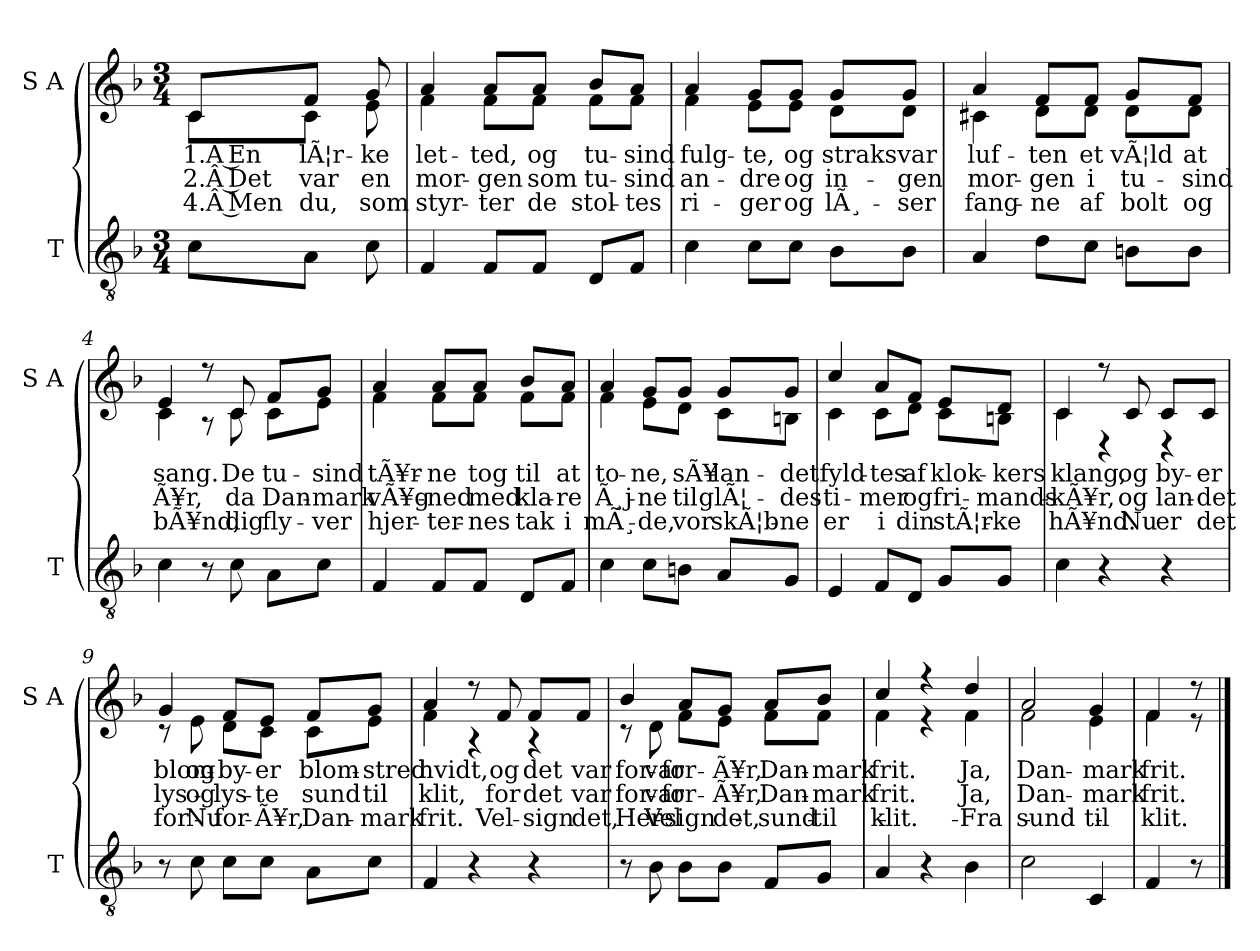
**kern	**kern	**text	**text	**text
*part2	*part1	*part1	*part1	*part1
*staff2	*staff1	*staff1	*staff1	*staff1
*I"T	*I"S A	*	*	*
*I'T	*I'S A	*	*	*
*clefGv2	*clefG2	*	*	*
*k[b-]	*k[b-]	*	*	*
*M3/4	*M3/4	*	*	*
=	=	=	=	=
!	!	!LO:LY:a	!LO:LY:a	!LO:LY:a
*	*^	*	*	*
!	!	!	!LO:LY:b	!LO:LY:b	!LO:LY:b
8c\L	8c/L	8c\L	1.Â En	2.Â Det	4.Â Men
!	!	!	!LO:LY:a	!LO:LY:a	!LO:LY:a
!	!	!	!LO:LY:b	!LO:LY:b	!LO:LY:b
8A\J	8f/J	8c\J	lÃ¦r-	var	du,
!	!	!	!LO:LY:a	!LO:LY:a	!LO:LY:a
!	!	!	!LO:LY:b	!LO:LY:b	!LO:LY:b
8c\	8g/	8e\	-ke	en	som
=1	=1	=1	=1	=1	=1
!	!	!	!LO:LY:a	!LO:LY:a	!LO:LY:a
!	!	!	!LO:LY:b	!LO:LY:b	!LO:LY:b
4F/	4a/	4f\	let-	mor-	styr-
!	!	!	!LO:LY:a	!LO:LY:a	!LO:LY:a
!	!	!	!LO:LY:b	!LO:LY:b	!LO:LY:b
8F/L	8a/L	8f\L	-ted,	-gen	-ter
!	!	!	!LO:LY:a	!LO:LY:a	!LO:LY:a
!	!	!	!LO:LY:b	!LO:LY:b	!LO:LY:b
8F/J	8a/J	8f\J	og	som	de
!	!	!	!LO:LY:a	!LO:LY:a	!LO:LY:a
!	!	!	!LO:LY:b	!LO:LY:b	!LO:LY:b
8D/L	8b-/L	8f\L	tu-	tu-	stol-
!	!	!	!LO:LY:a	!LO:LY:a	!LO:LY:a
!	!	!	!LO:LY:b	!LO:LY:b	!LO:LY:b
8F/J	8a/J	8f\J	-sind	-sind	-tes
=2	=2	=2	=2	=2	=2
!	!	!	!LO:LY:a	!LO:LY:a	!LO:LY:a
!	!	!	!LO:LY:b	!LO:LY:b	!LO:LY:b
4c\	4a/	4f\	fulg-	an-	ri-
!	!	!	!LO:LY:a	!LO:LY:a	!LO:LY:a
!	!	!	!LO:LY:b	!LO:LY:b	!LO:LY:b
8c\L	8g/L	8e\L	-te,	-dre	-ger
!	!	!	!LO:LY:a	!LO:LY:a	!LO:LY:a
!	!	!	!LO:LY:b	!LO:LY:b	!LO:LY:b
8c\J	8g/J	8e\J	og	og	og
!	!	!	!LO:LY:a	!LO:LY:a	!LO:LY:a
!	!	!	!LO:LY:b	!LO:LY:b	!LO:LY:b
8B-\L	8g/L	8d\L	straks	in-	lÃ¸-
!	!	!	!LO:LY:a	!LO:LY:a	!LO:LY:a
!	!	!	!LO:LY:b	!LO:LY:b	!LO:LY:b
8B-\J	8g/J	8d\J	var	-gen	-ser
=3	=3	=3	=3	=3	=3
!	!	!	!LO:LY:a	!LO:LY:a	!LO:LY:a
!	!	!	!LO:LY:b	!LO:LY:b	!LO:LY:b
4A/	4a/	4c#X\	luf-	mor-	fang-
!	!	!	!LO:LY:a	!LO:LY:a	!LO:LY:a
!	!	!	!LO:LY:b	!LO:LY:b	!LO:LY:b
8d\L	8f/L	8d\L	-ten	-gen	-ne
!	!	!	!LO:LY:a	!LO:LY:a	!LO:LY:a
!	!	!	!LO:LY:b	!LO:LY:b	!LO:LY:b
8c\J	8f/J	8d\J	et	i	af
!	!	!	!LO:LY:a	!LO:LY:a	!LO:LY:a
!	!	!	!LO:LY:b	!LO:LY:b	!LO:LY:b
8Bn\L	8g/L	8d\L	vÃ¦ld	tu-	bolt
!	!	!	!LO:LY:a	!LO:LY:a	!LO:LY:a
!	!	!	!LO:LY:b	!LO:LY:b	!LO:LY:b
8B\J	8f/J	8d\J	at	-sind	og
!!LO:LB:g=z	!!
=4	=4	=4	=4	=4	=4
!	!	!	!LO:LY:a	!LO:LY:a	!LO:LY:a
!	!	!	!LO:LY:b	!LO:LY:b	!LO:LY:b
4c\	4e/	4c\	sang.	Ã¥r,	bÃ¥nd,
8r	8r	8r	.	.	.
!	!	!	!LO:LY:a	!LO:LY:a	!LO:LY:a
!	!	!	!LO:LY:b	!LO:LY:b	!LO:LY:b
8c\	8c/	8c\	De	da	dig
!	!	!	!LO:LY:a	!LO:LY:a	!LO:LY:a
!	!	!	!LO:LY:b	!LO:LY:b	!LO:LY:b
8A\L	8f/L	8c\L	tu-	Dan-	fly-
!	!	!	!LO:LY:a	!LO:LY:a	!LO:LY:a
!	!	!	!LO:LY:b	!LO:LY:b	!LO:LY:b
8c\J	8g/J	8e\J	-sind	-mark	-ver
=5	=5	=5	=5	=5	=5
!	!	!	!LO:LY:a	!LO:LY:a	!LO:LY:a
!	!	!	!LO:LY:b	!LO:LY:b	!LO:LY:b
4F/	4a/	4f\	tÃ¥r-	vÃ¥g-	hjer-
!	!	!	!LO:LY:a	!LO:LY:a	!LO:LY:a
!	!	!	!LO:LY:b	!LO:LY:b	!LO:LY:b
8F/L	8a/L	8f\L	-ne	-ned	-ter-
!	!	!	!LO:LY:a	!LO:LY:a	!LO:LY:a
!	!	!	!LO:LY:b	!LO:LY:b	!LO:LY:b
8F/J	8a/J	8f\J	tog	med	-nes
!	!	!	!LO:LY:a	!LO:LY:a	!LO:LY:a
!	!	!	!LO:LY:b	!LO:LY:b	!LO:LY:b
8D/L	8b-/L	8f\L	til	kla-	tak
!	!	!	!LO:LY:a	!LO:LY:a	!LO:LY:a
!	!	!	!LO:LY:b	!LO:LY:b	!LO:LY:b
8F/J	8a/J	8f\J	at	-re	i
=6	=6	=6	=6	=6	=6
!	!	!	!LO:LY:a	!LO:LY:a	!LO:LY:a
!	!	!	!LO:LY:b	!LO:LY:b	!LO:LY:b
4c\	4a/	4f\	to-	Ã¸j-	mÃ¸-
!	!	!	!LO:LY:a	!LO:LY:a	!LO:LY:a
!	!	!	!LO:LY:b	!LO:LY:b	!LO:LY:b
8c\L	8g/L	8e\L	-ne,	-ne	-de,
!	!	!	!LO:LY:a	!LO:LY:a	!LO:LY:a
!	!	!	!LO:LY:b	!LO:LY:b	!LO:LY:b
8Bn\J	8g/J	8d\J	sÃ¥	til	vor
!	!	!	!LO:LY:a	!LO:LY:a	!LO:LY:a
!	!	!	!LO:LY:b	!LO:LY:b	!LO:LY:b
8A/L	8g/L	8c\L	lan-	glÃ¦-	skÃ¦b-
!	!	!	!LO:LY:a	!LO:LY:a	!LO:LY:a
!	!	!	!LO:LY:b	!LO:LY:b	!LO:LY:b
8G/J	8g/J	8Bn\J	-det	-des-	-ne
!!LO:LB:g=z	!!
=7	=7	=7	=7	=7	=7
!	!	!	!LO:LY:a	!LO:LY:a	!LO:LY:a
!	!	!	!LO:LY:b	!LO:LY:b	!LO:LY:b
4E/	4cc/	4c\	fyld-	-ti-	er
!	!	!	!LO:LY:a	!LO:LY:a	!LO:LY:a
!	!	!	!LO:LY:b	!LO:LY:b	!LO:LY:b
8F/L	8a/L	8c\L	-tes	-mer	i
!	!	!	!LO:LY:a	!LO:LY:a	!LO:LY:a
!	!	!	!LO:LY:b	!LO:LY:b	!LO:LY:b
8D/J	8f/J	8d\J	af	og	din
!	!	!	!LO:LY:a	!LO:LY:a	!LO:LY:a
!	!	!	!LO:LY:b	!LO:LY:b	!LO:LY:b
8G/L	8e/L	8c\L	klok-	fri-	stÃ¦r-
!	!	!	!LO:LY:a	!LO:LY:a	!LO:LY:a
!	!	!	!LO:LY:b	!LO:LY:b	!LO:LY:b
8G/J	8d/J	8Bn\J	-kers	-mands-	-ke
=8	=8	=8	=8	=8	=8
!	!	!	!LO:LY:a	!LO:LY:a	!LO:LY:a
!	!	!	!LO:LY:b	!LO:LY:b	!LO:LY:b
4c\	4c/	4c\	klang,	-kÃ¥r,	hÃ¥nd.
4r	8r	4r	.	.	.
!	!	!	!LO:LY:a	!LO:LY:a	!LO:LY:a
.	8c/	.	og	og	Nu
!	!	!	!LO:LY:a	!LO:LY:a	!LO:LY:a
4r	8c/L	4r	by-	lan-	er
!	!	!	!LO:LY:a	!LO:LY:a	!LO:LY:a
.	8c/J	.	-er	-det	det
=9	=9	=9	=9	=9	=9
!	!	!	!LO:LY:a	!LO:LY:a	!LO:LY:a
8r	4g/	8r	blom-	lys-	for-
!	!	!	!LO:LY:b	!LO:LY:b	!LO:LY:b
8c\	.	8e\	og	og	Nu
!	!	!	!LO:LY:a	!LO:LY:a	!LO:LY:a
!	!	!	!LO:LY:b	!LO:LY:b	!LO:LY:b
8c\L	8f/L	8d\L	by-	lys-	for-
!	!	!	!LO:LY:a	!LO:LY:a	!LO:LY:a
!	!	!	!LO:LY:b	!LO:LY:b	!LO:LY:b
8c\J	8e/J	8c\J	-er	-te	-Ã¥r,
!	!	!	!LO:LY:a	!LO:LY:a	!LO:LY:a
!	!	!	!LO:LY:b	!LO:LY:b	!LO:LY:b
8A\L	8f/L	8c\L	blom-	sund	Dan-
!	!	!	!LO:LY:a	!LO:LY:a	!LO:LY:a
!	!	!	!LO:LY:b	!LO:LY:b	!LO:LY:b
8c\J	8g/J	8e\J	-stred	til	-mark
!!LO:LB:g=z	!!
=10	=10	=10	=10	=10	=10
!	!	!	!LO:LY:a	!LO:LY:a	!LO:LY:a
!	!	!	!LO:LY:b	!LO:LY:b	!LO:LY:b
4F/	4a/	4f\	hvidt,	klit,	frit.
4r	8r	4r	.	.	.
!	!	!	!LO:LY:a	!LO:LY:a	!LO:LY:a
.	8f/	.	og	for	Vel-
!	!	!	!LO:LY:a	!LO:LY:a	!LO:LY:a
4r	8f/L	4r	det	det	-sign
!	!	!	!LO:LY:a	!LO:LY:a	!LO:LY:a
.	8f/J	.	var	var	det,
=11	=11	=11	=11	=11	=11
!	!	!	!LO:LY:a	!LO:LY:a	!LO:LY:a
8r	4b-/	8r	for-	for-	Her-
!	!	!	!LO:LY:b	!LO:LY:b	!LO:LY:b
8B-\	.	8d\	var	var	Vel-
!	!	!	!LO:LY:a	!LO:LY:a	!LO:LY:a
!	!	!	!LO:LY:b	!LO:LY:b	!LO:LY:b
8B-\L	8a/L	8f\L	for-	for-	-sign
!	!	!	!LO:LY:a	!LO:LY:a	!LO:LY:a
!	!	!	!LO:LY:b	!LO:LY:b	!LO:LY:b
8B-\J	8g/J	8e\J	-Ã¥r,	-Ã¥r,	det,
!	!	!	!LO:LY:a	!LO:LY:a	!LO:LY:a
!	!	!	!LO:LY:b	!LO:LY:b	!LO:LY:b
8F/L	8a/L	8f\L	Dan-	Dan-	sund
!	!	!	!LO:LY:a	!LO:LY:a	!LO:LY:a
!	!	!	!LO:LY:b	!LO:LY:b	!LO:LY:b
8G/J	8b-/J	8f\J	-mark	-mark	til
=12	=12	=12	=12	=12	=12
!	!	!	!LO:LY:a	!LO:LY:a	!LO:LY:a
!	!	!	!LO:LY:b	!LO:LY:b	!LO:LY:b
4A/	4cc/	4f\	frit.	frit.	klit.
4r	4r	4r	.	.	.
!	!	!	!LO:LY:a	!LO:LY:a	!LO:LY:a
!	!	!	!LO:LY:b	!LO:LY:b	!LO:LY:b
4B-\	4dd/	4f\	Ja,	Ja,	Fra
=13	=13	=13	=13	=13	=13
!	!	!	!LO:LY:a	!LO:LY:a	!LO:LY:a
!	!	!	!LO:LY:b	!LO:LY:b	!LO:LY:b
2c\	2a/	2f\	Dan-	Dan-	sund
!	!	!	!LO:LY:a	!LO:LY:a	!LO:LY:a
!	!	!	!LO:LY:b	!LO:LY:b	!LO:LY:b
4C/	4g/	4e\	-mark	-mark	til
=14	=14	=14	=14	=14	=14
!	!	!	!LO:LY:a	!LO:LY:a	!LO:LY:a
!	!	!	!LO:LY:b	!LO:LY:b	!LO:LY:b
4F/	4f/	4f\	frit.	frit.	klit.
8r	8r	8r	.	.	.
*	*v	*v	*	*	*
==	==	==	==	==
*-	*-	*-	*-	*-
